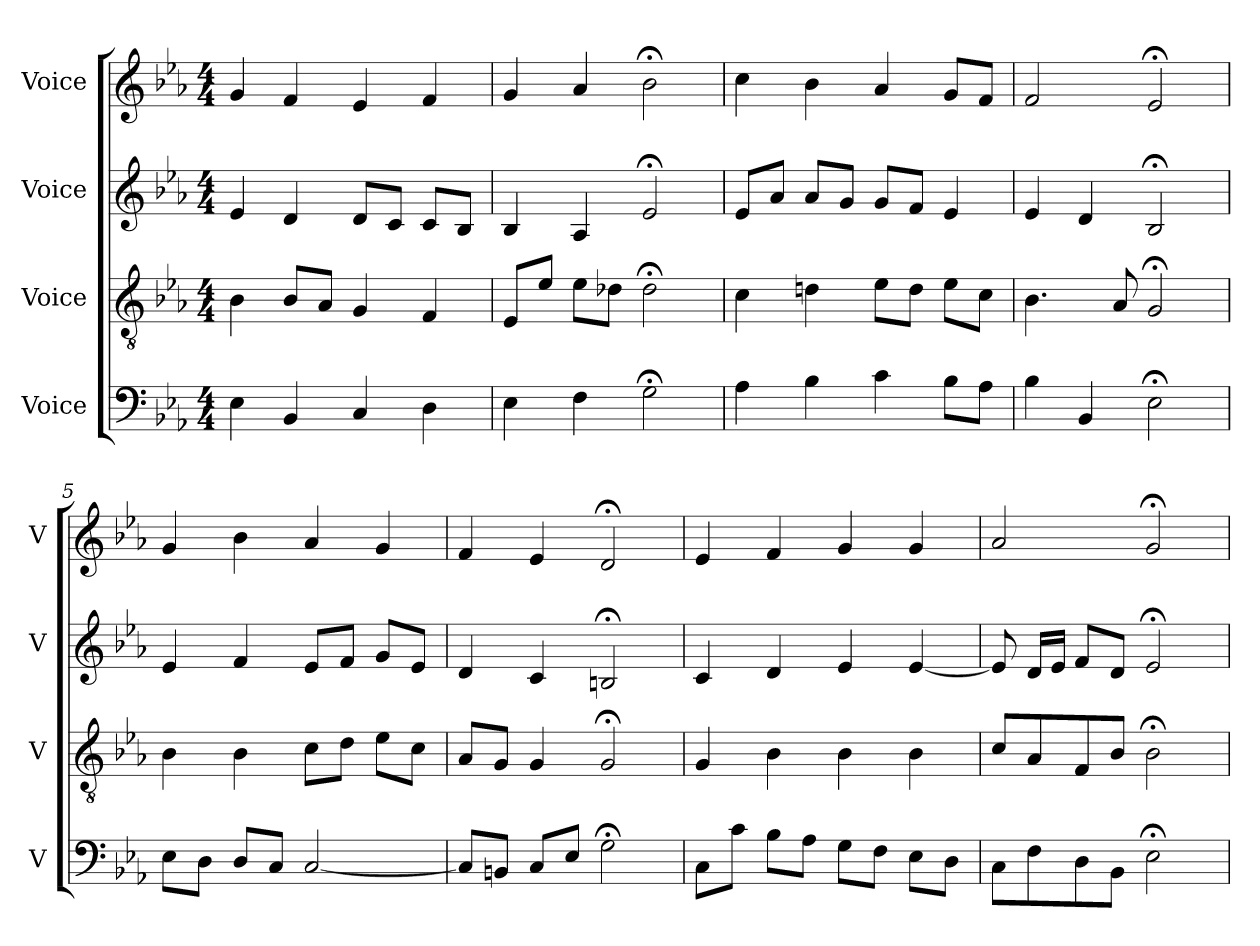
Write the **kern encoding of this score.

**kern	**kern	**kern	**kern
*part4	*part3	*part2	*part1
*staff4	*staff3	*staff2	*staff1
*I"Voice	*I"Voice	*I"Voice	*I"Voice
*I'V	*I'V	*I'V	*I'V
*clefF4	*clefGv2	*clefG2	*clefG2
*k[b-e-a-]	*k[b-e-a-]	*k[b-e-a-]	*k[b-e-a-]
*M4/4	*M4/4	*M4/4	*M4/4
*MM100	*MM100	*MM100	*MM100
=1	=1	=1	=1
4E-\	4B-\	4e-/	4g/
4BB-/	8B-/L	4d/	4f/
.	8A-/J	.	.
4C/	4G/	8d/L	4e-/
.	.	8c/J	.
4D\	4F/	8c/L	4f/
.	.	8B-/J	.
=2	=2	=2	=2
4E-\	8E-/L	4B-/	4g/
.	8e-/J	.	.
4F\	8e-\L	4A-/	4a-/
.	8d-X\J	.	.
2G;\	2d-;\	2e-;/	2b-;\
=3	=3	=3	=3
4A-\	4c\	8e-/L	4cc\
.	.	8a-/J	.
4B-\	4dn\	8a-/L	4b-\
.	.	8g/J	.
4c\	8e-\L	8g/L	4a-/
.	8d\J	8f/J	.
8B-\L	8e-\L	4e-/	8g/L
8A-\J	8c\J	.	8f/J
=4	=4	=4	=4
4B-\	4.B-\	4e-/	2f/
4BB-/	.	4d/	.
.	8A-/	.	.
2E-;\	2G;/	2B-;/	2e-;/
=5	=5	=5	=5
8E-\L	4B-\	4e-/	4g/
8D\J	.	.	.
8D/L	4B-\	4f/	4b-\
8C/J	.	.	.
[2C/	8c\L	8e-/L	4a-/
.	8d\J	8f/J	.
.	8e-\L	8g/L	4g/
.	8c\J	8e-/J	.
=6	=6	=6	=6
8C/L]	8A-/L	4d/	4f/
8BBn/J	8G/J	.	.
8C/L	4G/	4c/	4e-/
8E-/J	.	.	.
2G;\	2G;/	2Bn;/	2d;/
!!LO:LB:g=z
=7	=7	=7	=7
8C\L	4G/	4c/	4e-/
8c\J	.	.	.
8B-\L	4B-\	4d/	4f/
8A-\J	.	.	.
8G\L	4B-\	4e-/	4g/
8F\J	.	.	.
8E-\L	4B-\	[4e-/	4g/
8D\J	.	.	.
=8	=8	=8	=8
8C\L	8c/L	8e-/]	2a-/
8F\	8A-/	16d/LL	.
.	.	16e-/JJ	.
8D\	8F/	8f/L	.
8BB-\J	8B-/J	8d/J	.
2E-;\	2B-;\	2e-;/	2g;/
=	=	=	=
*-	*-	*-	*-
